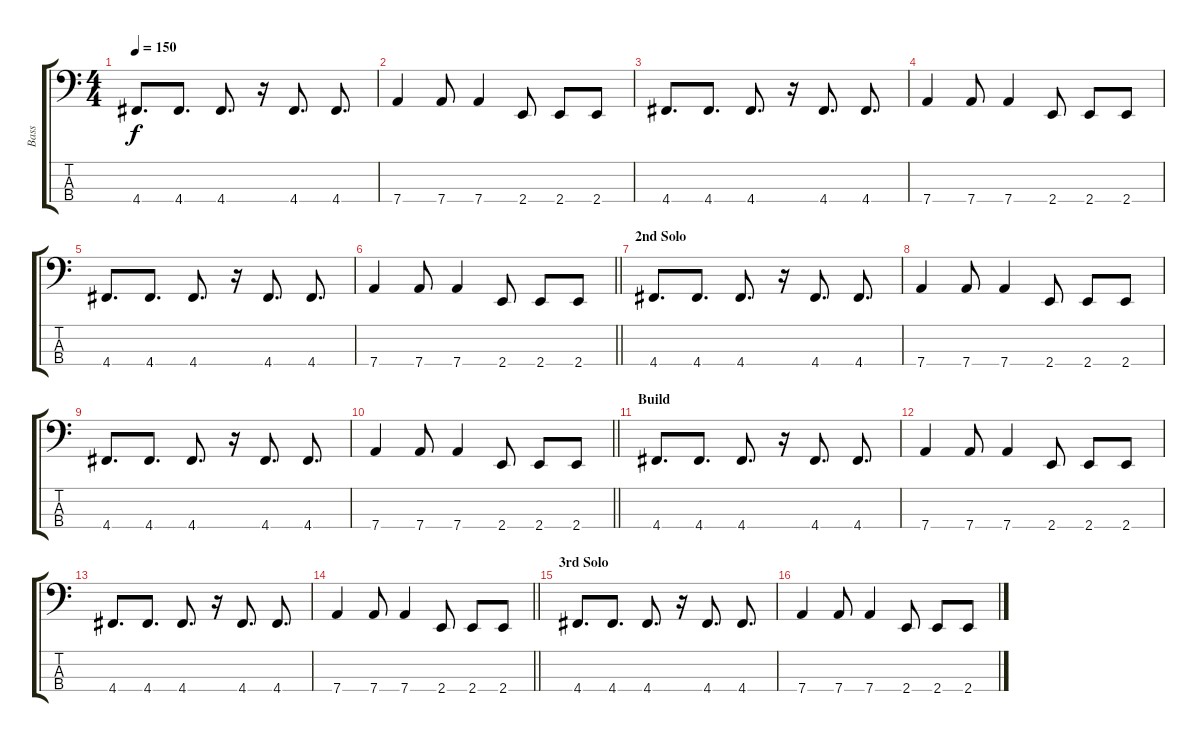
\track ("Bass" "Bass") {instrument electricbassfinger}
\staff {score tabs}
\tuning (G2 D2 A1 D1) {hide}
\ts (4 4)
\tempo 150
\clef f4
\ks c
4.4.8{d dy f} 4.4.8{d} 4.4.8{d} r.16 4.4.8{d} 4.4.8{d} |
7.4.4 7.4.8 7.4.4 2.4.8 2.4.8 2.4.8 |
4.4.8{d} 4.4.8{d} 4.4.8{d} r.16 4.4.8{d} 4.4.8{d} |
7.4.4 7.4.8 7.4.4 2.4.8 2.4.8 2.4.8 |
4.4.8{d} 4.4.8{d} 4.4.8{d} r.16 4.4.8{d} 4.4.8{d} |
\barLineRight lightlight
7.4.4 7.4.8 7.4.4 2.4.8 2.4.8 2.4.8 |
\section ("" "2nd Solo")
4.4.8{d} 4.4.8{d} 4.4.8{d} r.16 4.4.8{d} 4.4.8{d} |
7.4.4 7.4.8 7.4.4 2.4.8 2.4.8 2.4.8 |
4.4.8{d} 4.4.8{d} 4.4.8{d} r.16 4.4.8{d} 4.4.8{d} |
\barLineRight lightlight
7.4.4 7.4.8 7.4.4 2.4.8 2.4.8 2.4.8 |
\section ("" "Build")
4.4.8{d} 4.4.8{d} 4.4.8{d} r.16 4.4.8{d} 4.4.8{d} |
7.4.4 7.4.8 7.4.4 2.4.8 2.4.8 2.4.8 |
4.4.8{d} 4.4.8{d} 4.4.8{d} r.16 4.4.8{d} 4.4.8{d} |
\barLineRight lightlight
7.4.4 7.4.8 7.4.4 2.4.8 2.4.8 2.4.8 |
\section ("" "3rd Solo")
4.4.8{d} 4.4.8{d} 4.4.8{d} r.16 4.4.8{d} 4.4.8{d} |
7.4.4 7.4.8 7.4.4 2.4.8 2.4.8 2.4.8
